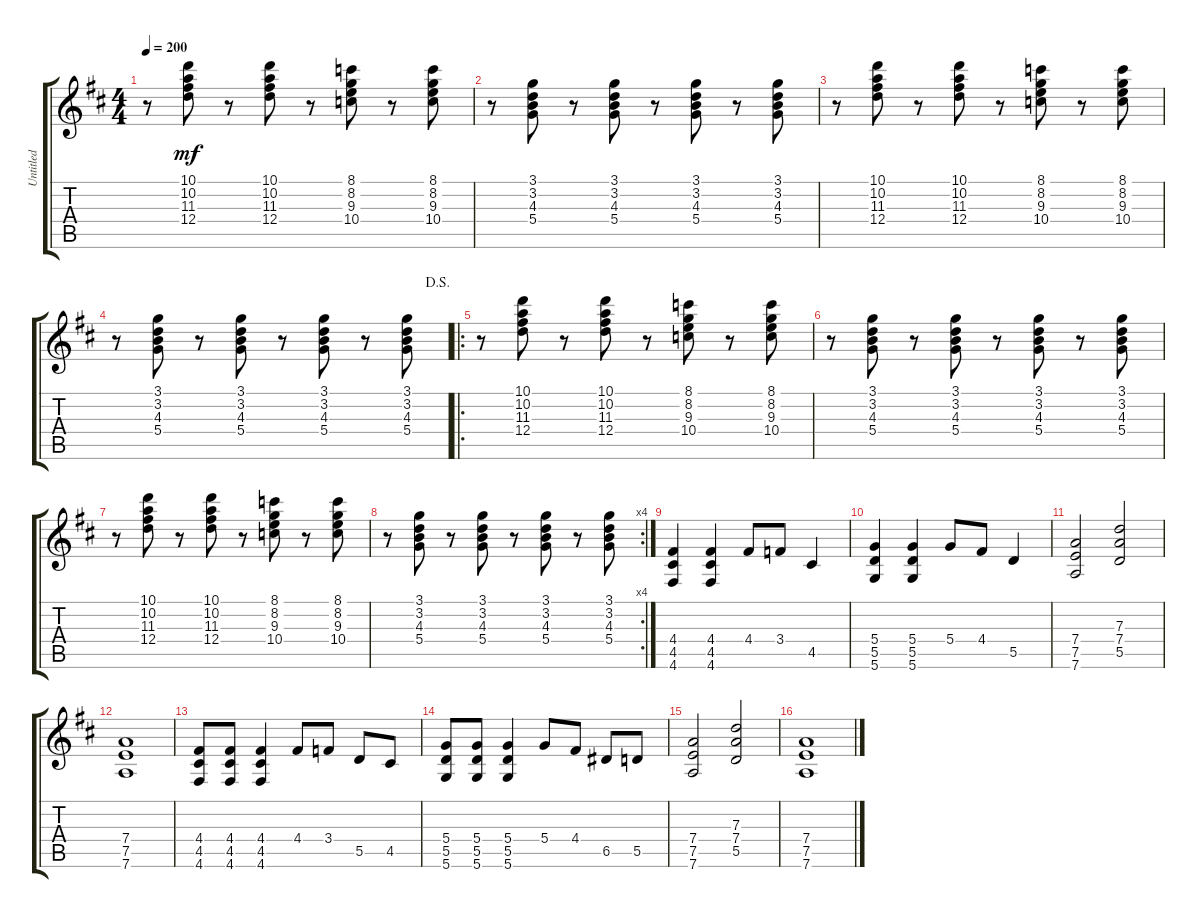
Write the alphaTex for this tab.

\track ("Untitled" "Untitled") {instrument overdrivenguitar}
\staff {score tabs}
\tuning (E4 B3 G3 D3 A2 D2) {hide}
\ts (4 4)
\tempo 200
\clef g2
\ks d
r.8{dy mf} (10.1 10.2 11.3 12.4).8 r.8 (10.1 10.2 11.3 12.4).8 r.8 (8.1 8.2 9.3 10.4).8 r.8 (8.1 8.2 9.3 10.4).8 |
r.8 (3.1 3.2 4.3 5.4).8 r.8 (3.1 3.2 4.3 5.4).8 r.8 (3.1 3.2 4.3 5.4).8 r.8 (3.1 3.2 4.3 5.4).8 |
r.8 (10.1 10.2 11.3 12.4).8 r.8 (10.1 10.2 11.3 12.4).8 r.8 (8.1 8.2 9.3 10.4).8 r.8 (8.1 8.2 9.3 10.4).8 |
\jump dalsegno
r.8 (3.1 3.2 4.3 5.4).8 r.8 (3.1 3.2 4.3 5.4).8 r.8 (3.1 3.2 4.3 5.4).8 r.8 (3.1 3.2 4.3 5.4).8 |
\ro
r.8 (10.1 10.2 11.3 12.4).8 r.8 (10.1 10.2 11.3 12.4).8 r.8 (8.1 8.2 9.3 10.4).8 r.8 (8.1 8.2 9.3 10.4).8 |
r.8 (3.1 3.2 4.3 5.4).8 r.8 (3.1 3.2 4.3 5.4).8 r.8 (3.1 3.2 4.3 5.4).8 r.8 (3.1 3.2 4.3 5.4).8 |
r.8 (10.1 10.2 11.3 12.4).8 r.8 (10.1 10.2 11.3 12.4).8 r.8 (8.1 8.2 9.3 10.4).8 r.8 (8.1 8.2 9.3 10.4).8 |
\rc 4
r.8 (3.1 3.2 4.3 5.4).8 r.8 (3.1 3.2 4.3 5.4).8 r.8 (3.1 3.2 4.3 5.4).8 r.8 (3.1 3.2 4.3 5.4).8 |
(4.4 4.5 4.6).4 (4.4 4.5 4.6).4 4.4.8 3.4.8 4.5.4 |
(5.4 5.5 5.6).4 (5.4 5.5 5.6).4 5.4.8 4.4.8 5.5.4 |
(7.4 7.5 7.6).2 (7.3 7.4 5.5).2 |
(7.4 7.5 7.6).1 |
(4.4 4.5 4.6).8 (4.4 4.5 4.6).8 (4.4 4.5 4.6).4 4.4.8 3.4.8 5.5.8 4.5.8 |
(5.4 5.5 5.6).8 (5.4 5.5 5.6).8 (5.4 5.5 5.6).4 5.4.8 4.4.8 6.5.8 5.5.8 |
(7.4 7.5 7.6).2 (7.3 7.4 5.5).2 |
(7.4 7.5 7.6).1
